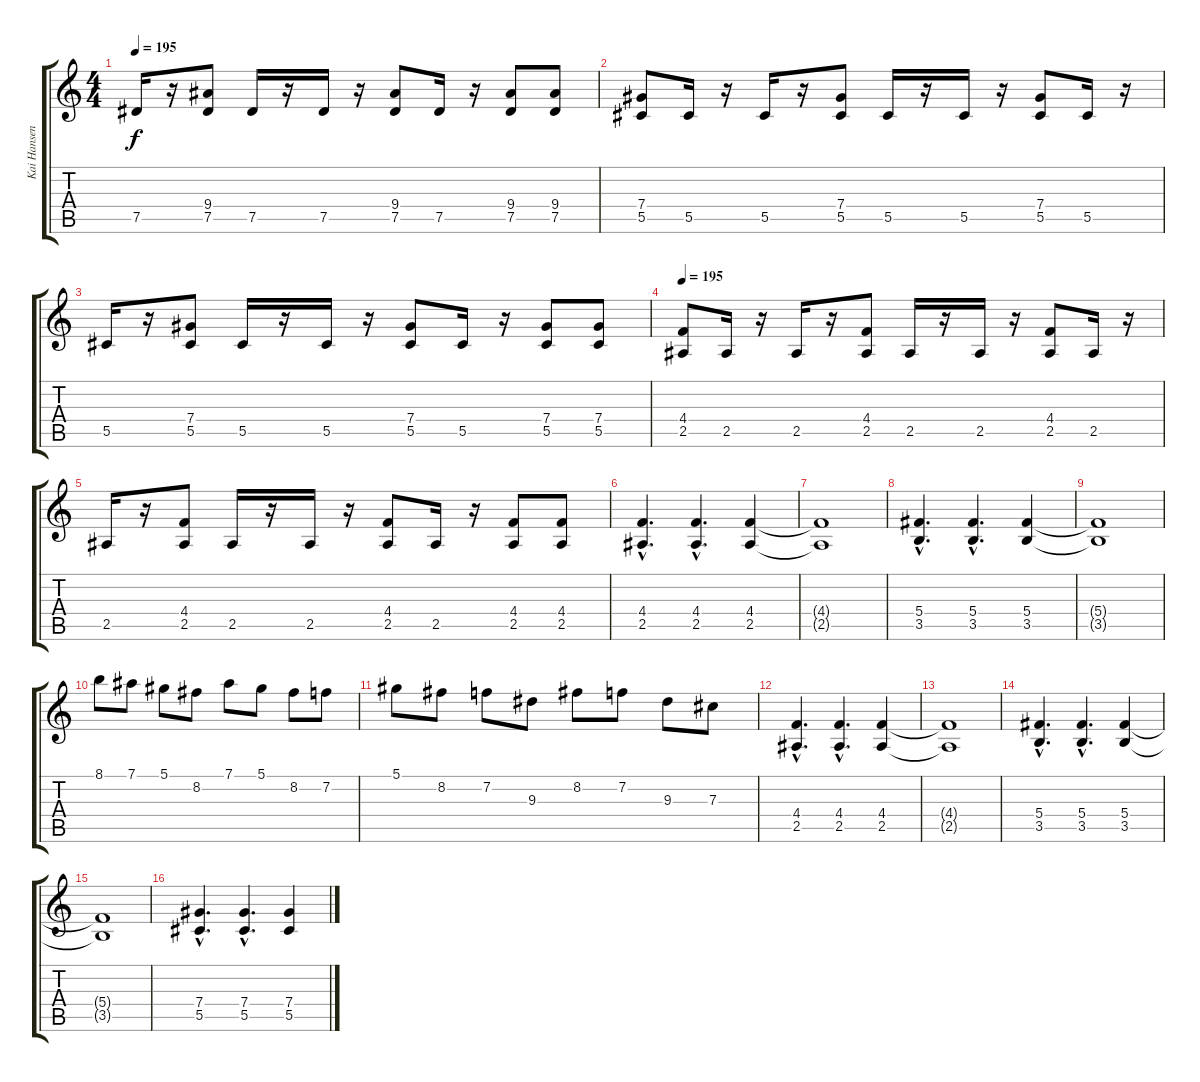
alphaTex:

\track ("Kai Hansen" "Kai Hansen") {instrument distortionguitar}
\staff {score tabs}
\tuning (Eb4 Bb3 Gb3 Db3 Ab2 Eb2) {hide}
\ts (4 4)
\tempo 195
\clef g2
\ks c
7.5.16{dy f} r.16 (9.4 7.5).8 7.5.16 r.16 7.5.16 r.16 (9.4 7.5).8 7.5.16 r.16 (9.4 7.5).8 (9.4 7.5).8 |
(7.4 5.5).8 5.5.16 r.16 5.5.16 r.16 (7.4 5.5).8 5.5.16 r.16 5.5.16 r.16 (7.4 5.5).8 5.5.16 r.16 |
5.5.16 r.16 (7.4 5.5).8 5.5.16 r.16 5.5.16 r.16 (7.4 5.5).8 5.5.16 r.16 (7.4 5.5).8 (7.4 5.5).8 |
\tempo 195
(4.4 2.5).8 2.5.16 r.16 2.5.16 r.16 (4.4 2.5).8 2.5.16 r.16 2.5.16 r.16 (4.4 2.5).8 2.5.16 r.16 |
2.5.16 r.16 (4.4 2.5).8 2.5.16 r.16 2.5.16 r.16 (4.4 2.5).8 2.5.16 r.16 (4.4 2.5).8 (4.4 2.5).8 |
(4.4{hac} 2.5{hac}).4{d} (4.4{hac} 2.5{hac}).4{d} (4.4 2.5).4 |
(4.4{t} 2.5{t}).1 |
(5.4{hac} 3.5{hac}).4{d} (5.4{hac} 3.5{hac}).4{d} (5.4 3.5).4 |
(5.4{t} 3.5{t}).1 |
8.1.8 7.1.8 5.1.8 8.2.8 7.1.8 5.1.8 8.2.8 7.2.8 |
5.1.8 8.2.8 7.2.8 9.3.8 8.2.8 7.2.8 9.3.8 7.3.8 |
(4.4{hac} 2.5{hac}).4{d} (4.4{hac} 2.5{hac}).4{d} (4.4 2.5).4 |
(4.4{t} 2.5{t}).1 |
(5.4{hac} 3.5{hac}).4{d} (5.4{hac} 3.5{hac}).4{d} (5.4 3.5).4 |
(5.4{t} 3.5{t}).1 |
(7.4{hac} 5.5{hac}).4{d} (7.4{hac} 5.5{hac}).4{d} (7.4 5.5).4
